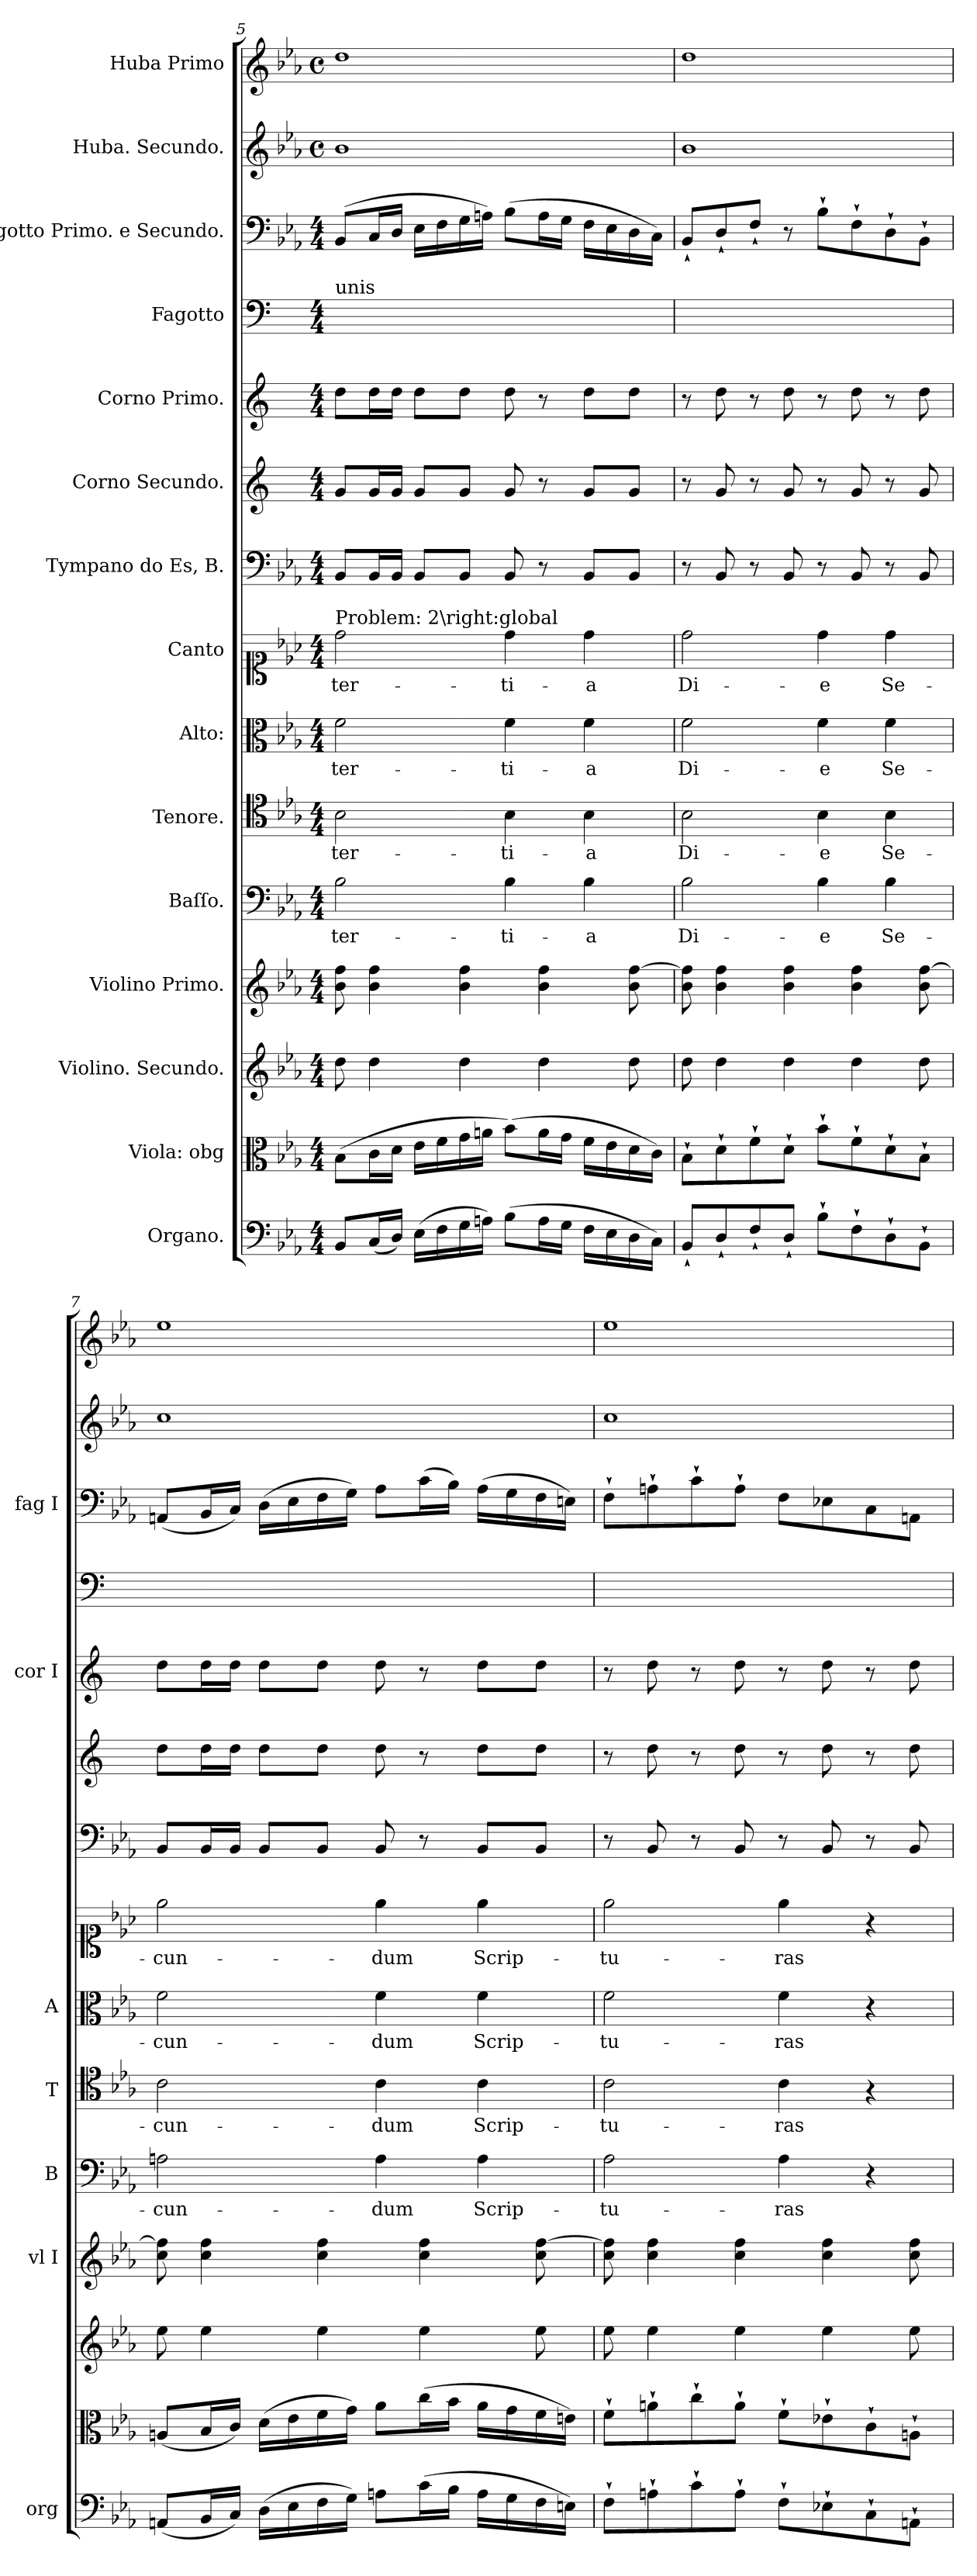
**kern	**kern	**dynam	**kern	**kern	**kern	**text	**kern	**text	**kern	**text	**kern	**text	**kern	**kern	**kern	**kern	**kern	**dynam	**kern	**kern
*part15	*part14	*part14	*part13	*part12	*part11	*part11	*part10	*part10	*part9	*part9	*part8	*part8	*part7	*part6	*part5	*part4	*part3	*part3	*part2	*part1
*staff15	*staff14	*staff14	*staff13	*staff12	*staff11	*staff11	*staff10	*staff10	*staff9	*staff9	*staff8	*staff8	*staff7	*staff6	*staff5	*staff4	*staff3	*staff3	*staff2	*staff1
*I"Organo.	*I"Viola: obg	*	*I"Violino. Secundo.	*I"Violino Primo.	*I"Baſſo.	*	*I"Tenore.	*	*I"Alto:	*	*I"Canto	*	*I"Tympano do Es, B.	*I"Corno Secundo.	*I"Corno Primo.	*I"Fagotto	*I"Fagotto Primo. e Secundo.	*	*I"Huba. Secundo.	*I"Huba Primo
*I'org	*	*	*	*I'vl I	*I'B	*	*I'T	*	*I'A	*	*	*	*	*	*I'cor I	*	*I'fag I	*	*	*
*clefF4	*clefC3	*	*clefG2	*clefG2	*clefF4	*	*clefC4	*	*clefC3	*	*clefC1	*	*clefF4	*clefG2	*clefG2	*clefF4	*clefF4	*	*clefG2	*clefG2
*	*	*	*	*	*	*	*	*	*	*	*	*	*	*ITrd-2c-3	*ITrd-2c-3	*	*	*	*	*
*k[b-e-a-]	*k[b-e-a-]	*	*k[b-e-a-]	*k[b-e-a-]	*k[b-e-a-]	*	*k[b-e-a-]	*	*k[b-e-a-]	*	*k[b-e-a-]	*	*k[b-e-a-]	*k[b-e-a-]	*k[b-e-a-]	*	*k[b-e-a-]	*	*k[b-e-a-]	*k[b-e-a-]
*E-:	*E-:	*	*E-:	*E-:	*E-:	*	*E-:	*	*E-:	*	*E-:	*	*E-:	*E-:	*E-:	*	*E-:	*	*E-:	*E-:
*M4/4	*M4/4	*	*M4/4	*M4/4	*M4/4	*	*M4/4	*	*M4/4	*	*M4/4	*	*M4/4	*M4/4	*M4/4	*M4/4	*M4/4	*	*M4/4	*M4/4
*	*	*	*	*	*	*	*	*	*	*	*	*	*	*	*	*	*	*	*met(c)	*met(c)
=5	=5	=5	=5	=5	=5	=5	=5	=5	=5	=5	=5	=5	=5	=5	=5	=5	=5	=5	=5	=5
!	!	!	!	!	!	!	!	!	!	!	!	!	!	!	!	!LO:TX:a:t=unis	!	!	!	!
!	!	!	!	!	!	!	!	!	!	!	!LO:TX:a:t=Problem&colon; 2\right&colon;global	!	!	!	!	!	!	!	!	!
!	!	!LO:DY:b	!	!	!	!	!	!	!	!	!	!	!	!	!	!	!	!LO:DY:b	!	!
8BB-/L	(8B-\L	ffortiſ	8dd\	8b-\ 8ff\	2B-\	ter-	2B-\	ter-	2f\	ter-	2dd\	ter-	8BB-/L	8b-/L	8ff\L	1ryy	(8BB-/L	ffortiſs	1b-	1dd
(16C/L	16c\L	.	4dd\	4b-\ 4ff\	.	.	.	.	.	.	.	.	16BB-/L	16b-/L	16ff\L	.	16C/L	.	.	.
16D/JJ)	16d\JJ	.	.	.	.	.	.	.	.	.	.	.	16BB-/JJ	16b-/JJ	16ff\JJ	.	16D/JJ	.	.	.
(16E-\LL	16e-\LL	.	.	.	.	.	.	.	.	.	.	.	8BB-/L	8b-/L	8ff\L	.	16E-\LL	.	.	.
16F\	16f\	.	.	.	.	.	.	.	.	.	.	.	.	.	.	.	16F\	.	.	.
16G\	16g\	.	4dd\	4b-\ 4ff\	.	.	.	.	.	.	.	.	8BB-/J	8b-/J	8ff\J	.	16G\	.	.	.
16An\JJ)	16an\JJ	.	.	.	.	.	.	.	.	.	.	.	.	.	.	.	16An\JJ)	.	.	.
(8B-\L	(8b-\L)	.	.	.	4B-\	-ti-	4B-\	-ti-	4f\	-ti-	4dd\	-ti-	8BB-/	8b-/	8ff\	.	(8B-\L	.	.	.
16A\L	16a\L	.	4dd\	4b-\ 4ff\	.	.	.	.	.	.	.	.	8r	8r	8r	.	16A\L	.	.	.
16G\JJ	16g\JJ	.	.	.	.	.	.	.	.	.	.	.	.	.	.	.	16G\JJ	.	.	.
16F\LL	16f\LL	.	.	.	4B-\	-a	4B-\	-a	4f\	-a	4dd\	-a	8BB-/L	8b-/L	8ff\L	.	16F\LL	.	.	.
16E-\	16e-\	.	.	.	.	.	.	.	.	.	.	.	.	.	.	.	16E-\	.	.	.
16D\	16d\	.	8dd\	8b-\ [8ff\	.	.	.	.	.	.	.	.	8BB-/J	8b-/J	8ff\J	.	16D\	.	.	.
16C\JJ)	16c\JJ)	.	.	.	.	.	.	.	.	.	.	.	.	.	.	.	16C\JJ)	.	.	.
=6	=6	=6	=6	=6	=6	=6	=6	=6	=6	=6	=6	=6	=6	=6	=6	=6	=6	=6	=6	=6
8BB-`/L	8B-`\L	.	8dd\	8b-\ 8ff]\	2B-\	Di-	2B-\	Di-	2f\	Di-	2dd\	Di-	8r	8r	8r	1ryy	8BB-`/L	.	1b-	1dd
8D`/	8d`\	.	4dd\	4b-\ 4ff\	.	.	.	.	.	.	.	.	8BB-/	8b-/	8ff\	.	8D`/	.	.	.
8F`/	8f`\	.	.	.	.	.	.	.	.	.	.	.	8r	8r	8r	.	8F`/J	.	.	.
8D`/J	8d`\J	.	4dd\	4b-\ 4ff\	.	.	.	.	.	.	.	.	8BB-/	8b-/	8ff\	.	8r	.	.	.
8B-`\L	8b-`\L	.	.	.	4B-\	-e	4B-\	-e	4f\	-e	4dd\	-e	8r	8r	8r	.	8B-`\L	.	.	.
8F`\	8f`\	.	4dd\	4b-\ 4ff\	.	.	.	.	.	.	.	.	8BB-/	8b-/	8ff\	.	8F`\	.	.	.
8D`\	8d`\	.	.	.	4B-\	Se-	4B-\	Se-	4f\	Se-	4dd\	Se-	8r	8r	8r	.	8D`\	.	.	.
8BB-`\J	8B-`\J	.	8dd\	8b-\ [8ff\	.	.	.	.	.	.	.	.	8BB-/	8b-/	8ff\	.	8BB-`\J	.	.	.
=7	=7	=7	=7	=7	=7	=7	=7	=7	=7	=7	=7	=7	=7	=7	=7	=7	=7	=7	=7	=7
(8AAn/L	(8An/L	.	8ee-\	8cc\ 8ff]\	2An\	-cun-	2c\	-cun-	2f\	-cun-	2ee-\	-cun-	8BB-/L	8ff\L	8ff\L	1ryy	(8AAn/L	.	1cc	1ee-
16BB-/L	16B-/L	.	4ee-\	4cc\ 4ff\	.	.	.	.	.	.	.	.	16BB-/L	16ff\L	16ff\L	.	16BB-/L	.	.	.
16C/JJ)	16c/JJ)	.	.	.	.	.	.	.	.	.	.	.	16BB-/JJ	16ff\JJ	16ff\JJ	.	16C/JJ)	.	.	.
(16D\LL	(16d\LL	.	.	.	.	.	.	.	.	.	.	.	8BB-/L	8ff\L	8ff\L	.	(16D\LL	.	.	.
16E-\	16e-\	.	.	.	.	.	.	.	.	.	.	.	.	.	.	.	16E-\	.	.	.
16F\	16f\	.	4ee-\	4cc\ 4ff\	.	.	.	.	.	.	.	.	8BB-/J	8ff\J	8ff\J	.	16F\	.	.	.
16G\JJ)	16g\JJ)	.	.	.	.	.	.	.	.	.	.	.	.	.	.	.	16G\JJ)	.	.	.
8An\L	8a-\L	.	.	.	4A\	-dum	4c\	-dum	4f\	-dum	4ee-\	-dum	8BB-/	8ff\	8ff\	.	8A-\L	.	.	.
(16c\L	(16cc\L	.	4ee-\	4cc\ 4ff\	.	.	.	.	.	.	.	.	8r	8r	8r	.	(16c\L	.	.	.
16B-\JJ	16b-\JJ	.	.	.	.	.	.	.	.	.	.	.	.	.	.	.	16B-\JJ)	.	.	.
16A\LL	16a-\LL	.	.	.	4A\	Scrip-	4c\	Scrip-	4f\	Scrip-	4ee-\	Scrip-	8BB-/L	8ff\L	8ff\L	.	(16A-\LL	.	.	.
16G\	16g\	.	.	.	.	.	.	.	.	.	.	.	.	.	.	.	16G\	.	.	.
16F\	16f\	.	8ee-\	8cc\ [8ff\	.	.	.	.	.	.	.	.	8BB-/J	8ff\J	8ff\J	.	16F\	.	.	.
16En\JJ)	16en\JJ)	.	.	.	.	.	.	.	.	.	.	.	.	.	.	.	16En\JJ)	.	.	.
=8	=8	=8	=8	=8	=8	=8	=8	=8	=8	=8	=8	=8	=8	=8	=8	=8	=8	=8	=8	=8
8F`\L	8f`\L	.	8ee-\	8cc\ 8ff]\	2A-\	-tu-	2c\	-tu-	2f\	-tu-	2ee-\	-tu-	8r	8r	8r	1ryy	8F`\L	.	1cc	1ee-
8An`\	8an`\	.	4ee-\	4cc\ 4ff\	.	.	.	.	.	.	.	.	8BB-/	8ff\	8ff\	.	8An`\	.	.	.
8c`\	8cc`\	.	.	.	.	.	.	.	.	.	.	.	8r	8r	8r	.	8c`\	.	.	.
8A`\J	8a`\J	.	4ee-\	4cc\ 4ff\	.	.	.	.	.	.	.	.	8BB-/	8ff\	8ff\	.	8A`\J	.	.	.
8F`\L	8f`\L	.	.	.	4A-\	-ras	4c\	-ras	4f\	-ras	4ee-\	-ras	8r	8r	8r	.	8F\L	.	.	.
8E-X`\	8e-X`\	.	4ee-\	4cc\ 4ff\	.	.	.	.	.	.	.	.	8BB-/	8ff\	8ff\	.	8E-X\	.	.	.
8C`\	8c`\	.	.	.	4r	.	4r	.	4r	.	4r	.	8r	8r	8r	.	8C\	.	.	.
8AAn`\J	8An`\J	.	8ee-\	8cc\ 8ff\	.	.	.	.	.	.	.	.	8BB-/	8ff\	8ff\	.	8AAn\J	.	.	.
=	=	=	=	=	=	=	=	=	=	=	=	=	=	=	=	=	=	=	=	=
*-	*-	*-	*-	*-	*-	*-	*-	*-	*-	*-	*-	*-	*-	*-	*-	*-	*-	*-	*-	*-
